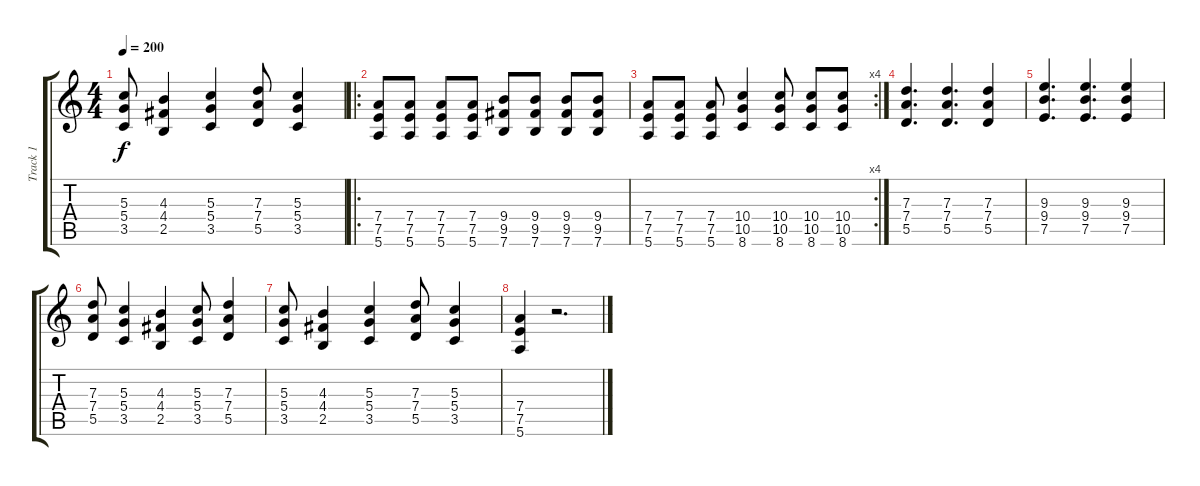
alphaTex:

\track ("Track 1" "Track 1") {instrument distortionguitar}
\staff {score tabs}
\tuning (E4 B3 G3 D3 A2 E2) {hide}
\ts (4 4)
\tempo 200
\clef g2
\ks c
(5.3 5.4 3.5).8{dy f} (4.3 4.4 2.5).4 (5.3 5.4 3.5).4 (7.3 7.4 5.5).8 (5.3 5.4 3.5).4 |
\ro
(7.4 7.5 5.6).8 (7.4 7.5 5.6).8 (7.4 7.5 5.6).8 (7.4 7.5 5.6).8 (9.4 9.5 7.6).8 (9.4 9.5 7.6).8 (9.4 9.5 7.6).8 (9.4 9.5 7.6).8 |
\rc 4
(7.4 7.5 5.6).8 (7.4 7.5 5.6).8 (7.4 7.5 5.6).8 (10.4 10.5 8.6).4 (10.4 10.5 8.6).8 (10.4 10.5 8.6).8 (10.4 10.5 8.6).8 |
(7.3 7.4 5.5).4{d} (7.3 7.4 5.5).4{d} (7.3 7.4 5.5).4 |
(9.3 9.4 7.5).4{d} (9.3 9.4 7.5).4{d} (9.3 9.4 7.5).4 |
(7.3 7.4 5.5).8 (5.3 5.4 3.5).4 (4.3 4.4 2.5).4 (5.3 5.4 3.5).8 (7.3 7.4 5.5).4 |
(5.3 5.4 3.5).8 (4.3 4.4 2.5).4 (5.3 5.4 3.5).4 (7.3 7.4 5.5).8 (5.3 5.4 3.5).4 |
(7.4 7.5 5.6).4 r.2{d}
